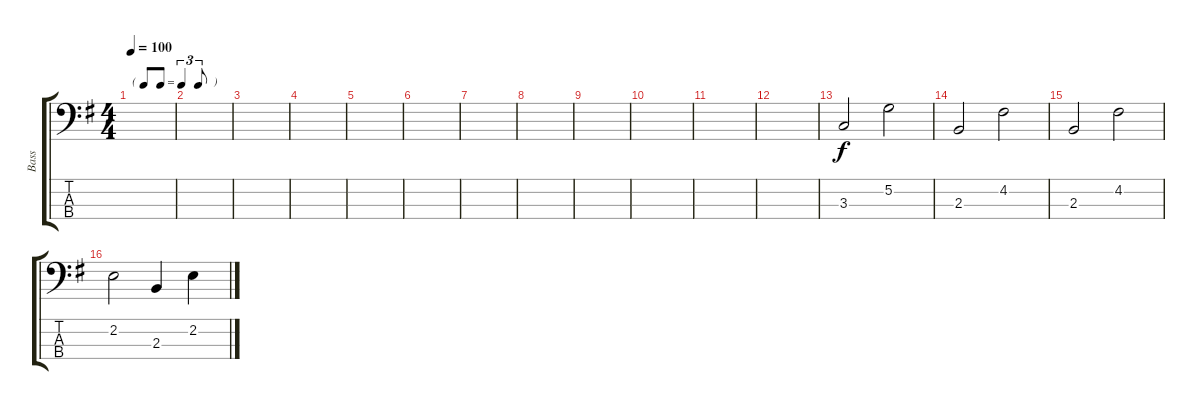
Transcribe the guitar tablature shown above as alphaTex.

\track ("Bass" "Bass") {instrument electricbassfinger}
\staff {score tabs}
\tuning (G2 D2 A1 E1) {hide}
\ts (4 4)
\tf triplet8th
\tempo 100
\clef f4
\ks g
|
|
|
|
|
|
|
|
|
|
|
|
3.3.2 5.2.2 |
2.3.2 4.2.2 |
2.3.2 4.2.2 |
2.2.2 2.3.4 2.2.4
